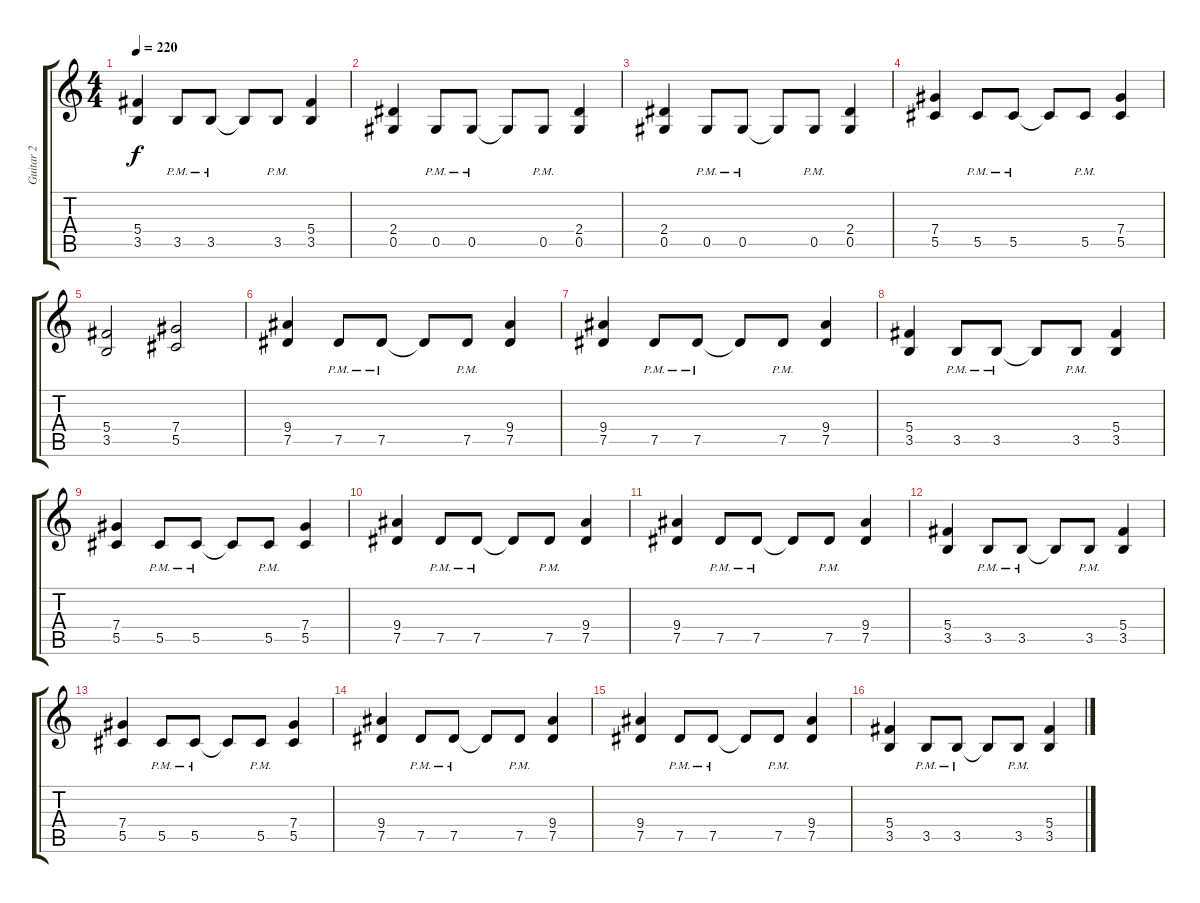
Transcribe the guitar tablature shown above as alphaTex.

\track ("Guitar 2" "Guitar 2") {instrument distortionguitar}
\staff {score tabs}
\tuning (Eb4 Bb3 Gb3 Db3 Ab2 Eb2) {hide}
\ts (4 4)
\tempo 220
\clef g2
\ks c
(5.4 3.5).4{dy f} 3.5{pm}.8 3.5{pm}.8 3.5{t}.8 3.5{pm}.8 (5.4 3.5).4 |
(2.4 0.5).4 0.5{pm}.8 0.5{pm}.8 0.5{t}.8 0.5{pm}.8 (2.4 0.5).4 |
(2.4 0.5).4 0.5{pm}.8 0.5{pm}.8 0.5{t}.8 0.5{pm}.8 (2.4 0.5).4 |
(7.4 5.5).4 5.5{pm}.8 5.5{pm}.8 5.5{t}.8 5.5{pm}.8 (7.4 5.5).4 |
(5.4 3.5).2 (7.4 5.5).2 |
(9.4 7.5).4 7.5{pm}.8 7.5{pm}.8 7.5{t}.8 7.5{pm}.8 (9.4 7.5).4 |
(9.4 7.5).4 7.5{pm}.8 7.5{pm}.8 7.5{t}.8 7.5{pm}.8 (9.4 7.5).4 |
(5.4 3.5).4 3.5{pm}.8 3.5{pm}.8 3.5{t}.8 3.5{pm}.8 (5.4 3.5).4 |
(7.4 5.5).4 5.5{pm}.8 5.5{pm}.8 5.5{t}.8 5.5{pm}.8 (7.4 5.5).4 |
(9.4 7.5).4 7.5{pm}.8 7.5{pm}.8 7.5{t}.8 7.5{pm}.8 (9.4 7.5).4 |
(9.4 7.5).4 7.5{pm}.8 7.5{pm}.8 7.5{t}.8 7.5{pm}.8 (9.4 7.5).4 |
(5.4 3.5).4 3.5{pm}.8 3.5{pm}.8 3.5{t}.8 3.5{pm}.8 (5.4 3.5).4 |
(7.4 5.5).4 5.5{pm}.8 5.5{pm}.8 5.5{t}.8 5.5{pm}.8 (7.4 5.5).4 |
(9.4 7.5).4 7.5{pm}.8 7.5{pm}.8 7.5{t}.8 7.5{pm}.8 (9.4 7.5).4 |
(9.4 7.5).4 7.5{pm}.8 7.5{pm}.8 7.5{t}.8 7.5{pm}.8 (9.4 7.5).4 |
(5.4 3.5).4 3.5{pm}.8 3.5{pm}.8 3.5{t}.8 3.5{pm}.8 (5.4 3.5).4
